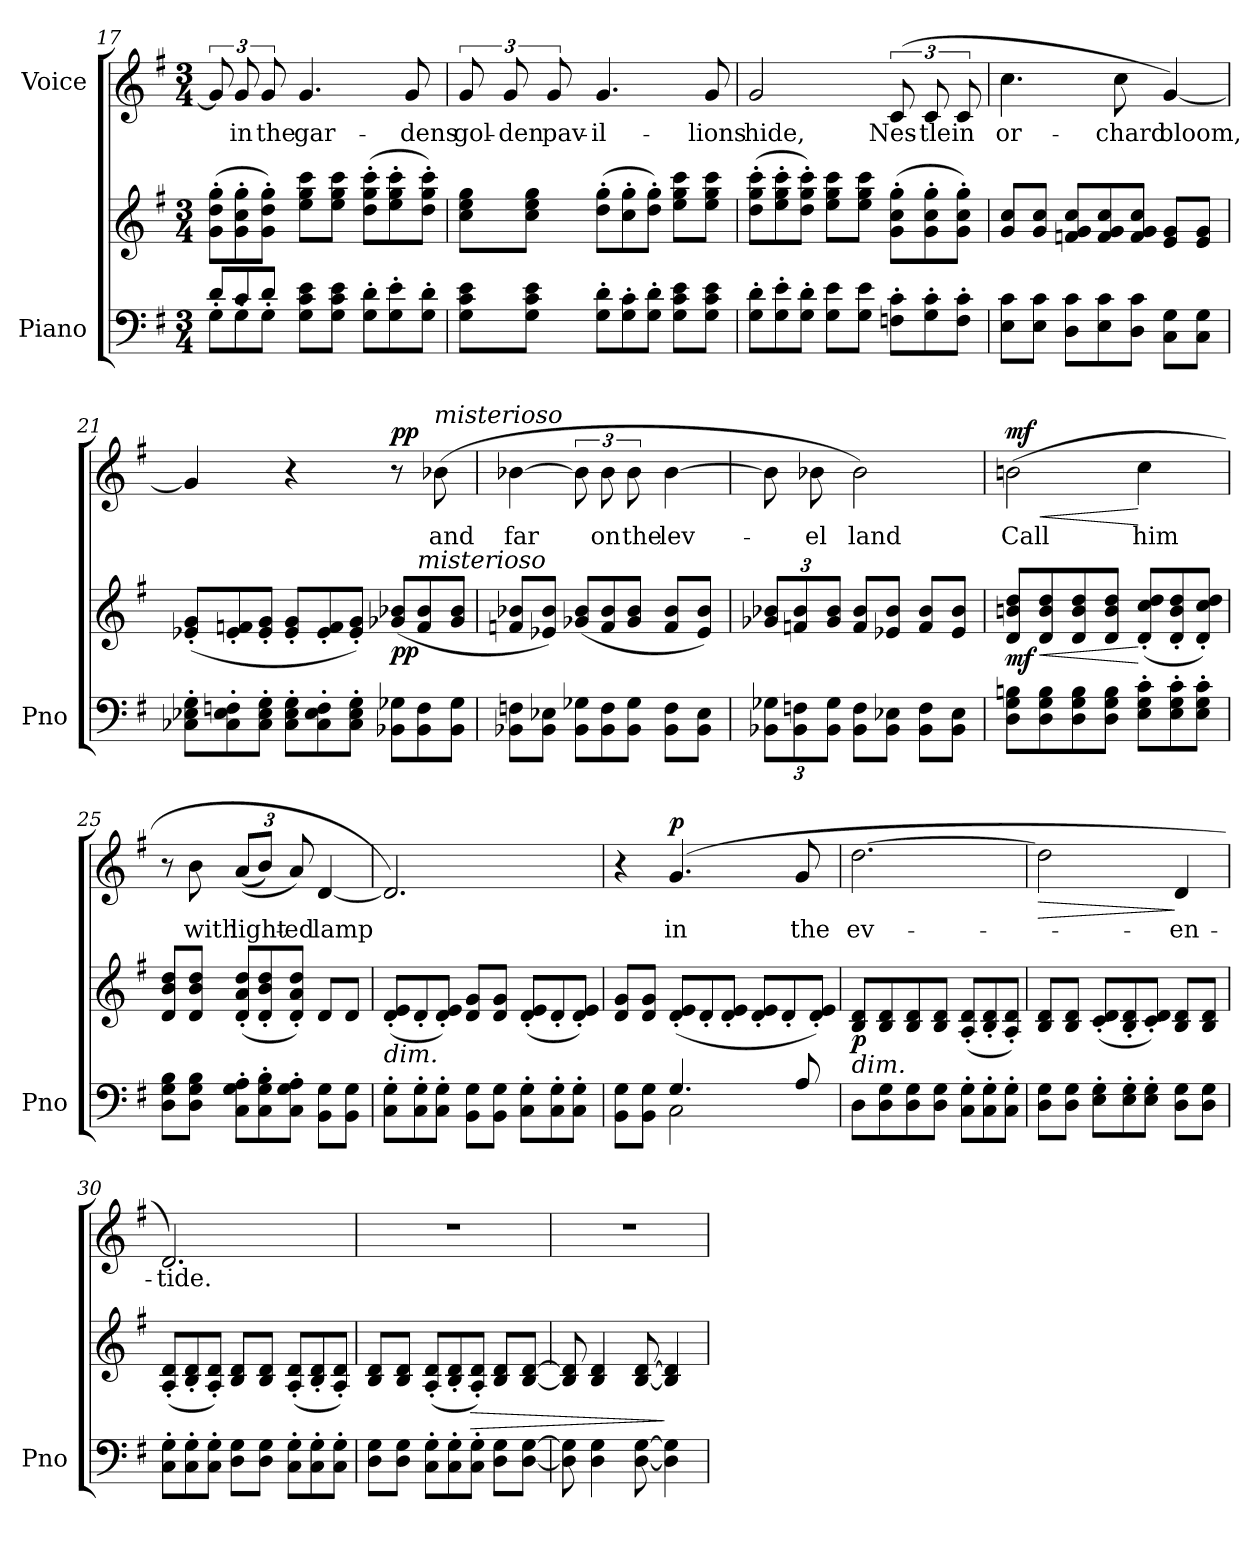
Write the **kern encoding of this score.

**kern	**kern	**dynam	**kern	**text	**dynam
*part2	*part2	*part2	*part1	*part1	*part1
*staff3	*staff2	*staff2/3	*staff1	*staff1	*staff1
*I"Piano	*	*	*I"Voice	*	*
*I'Pno	*	*	*	*	*
*clefF4	*clefG2	*	*clefG2	*	*
*k[f#]	*k[f#]	*	*k[f#]	*	*
*M3/4	*M3/4	*	*M3/4	*	*
*Xtuplet	*Xtuplet	*	*	*	*
=17	=17	=17	=17	=17	=17
*^	*	*	*	*	*
12G'\L	12d/L	(>12g\' 12dd\' 12gg\'L	.	12g/]	.	.
!	!	!	!	!	!LO:LY:b	!
12G'\	12c/	12g\' 12cc\' 12gg\'	.	12g/	in	.
!	!	!	!	!	!LO:LY:b	!
12G'\J	12d/J	12g\' 12dd\' 12gg\'J)	.	12g/	the	.
!	!	!	!	!	!LO:LY:b	!
8G\ 8c\ 8e\L	2ryy	8ee\ 8gg\ 8ccc\L	.	4.g/	gar-	.
8G\ 8c\ 8e\J	.	8ee\ 8gg\ 8ccc\J	.	.	.	.
12G\' 12d\'L	.	(>12dd\' 12gg\' 12ccc\'L	.	.	.	.
12G\' 12e\'	.	12ee\' 12gg\' 12ccc\'	.	.	.	.
!	!	!	!	!	!LO:LY:b	!
.	.	.	.	8g/	-dens	.
12G\' 12d\'J	.	12dd\' 12gg\' 12ccc\'J)	.	.	.	.
*v	*v	*	*	*	*	*
!!LO:LB:g=z
=18	=18	=18	=18	=18	=18
!	!	!	!	!LO:LY:b	!
8G\ 8c\ 8e\L	8cc\ 8ee\ 8gg\L	.	12g/	gol-	.
!	!	!	!	!LO:LY:b	!
.	.	.	12g/	-den	.
8G\ 8c\ 8e\J	8cc\ 8ee\ 8gg\J	.	.	.	.
!	!	!	!	!LO:LY:b	!
.	.	.	12g/	pav-	.
!	!	!	!	!LO:LY:b	!
12G\' 12d\'L	(>12dd\' 12gg\'L	.	4.g/	-il-	.
12G\' 12c\'	12cc\' 12gg\'	.	.	.	.
12G\' 12d\'J	12dd\' 12gg\'J)	.	.	.	.
8G\ 8c\ 8e\L	8ee\ 8gg\ 8ccc\L	.	.	.	.
!	!	!	!	!LO:LY:b	!
8G\ 8c\ 8e\J	8ee\ 8gg\ 8ccc\J	.	8g/	-lions	.
=19	=19	=19	=19	=19	=19
!	!	!	!	!LO:LY:b	!
12G\' 12d\'L	(>12dd\' 12gg\' 12ccc\'L	.	2g/	hide,	.
12G\' 12e\'	12ee\' 12gg\' 12ccc\'	.	.	.	.
12G\' 12d\'J	12dd\' 12gg\' 12ccc\'J)	.	.	.	.
8G\ 8e\L	8ee\ 8gg\ 8ccc\L	.	.	.	.
8G\ 8e\J	8ee\ 8gg\ 8ccc\J	.	.	.	.
!	!	!	!	!LO:LY:b	!
12Fn\' 12c\'L	(>12g\' 12cc\' 12gg\'L	.	(>12c/	Nes-	.
!	!	!	!	!LO:LY:b	!
12G\' 12c\'	12g\' 12cc\' 12gg\'	.	12c/	-tle	.
!	!	!	!	!LO:LY:b	!
12F\' 12c\'J	12g\' 12cc\' 12gg\'J)	.	12c/	in	.
=20	=20	=20	=20	=20	=20
!	!	!	!	!LO:LY:b	!
8E\ 8c\L	8g/ 8cc/L	.	4.cc\	or-	.
8E\ 8c\J	8g/ 8cc/J	.	.	.	.
12D\ 12c\L	12fn/ 12g/ 12cc/L	.	.	.	.
12E\ 12c\	12f/ 12g/ 12cc/	.	.	.	.
!	!	!	!	!LO:LY:b	!
.	.	.	8cc\	-chard	.
12D\ 12c\J	12f/ 12g/ 12cc/J	.	.	.	.
!	!	!	!	!LO:LY:b	!
8C\ 8G\L	8e/ 8g/L	.	[4g/)	bloom,	.
8C\ 8G\J	8e/ 8g/J	.	.	.	.
!!LO:PB:g=z
=21	=21	=21	=21	=21	=21
12C-X\' 12E-X\' 12G\'L	(>12e-X/' 12g/'L	.	4g/]	.	.
12C-\' 12E-\' 12Fn\'	12e-/' 12fn/'	.	.	.	.
12C-\' 12E-\' 12G\'J	12e-/' 12g/'J	.	.	.	.
12C-\' 12E-\' 12G\'L	12e-/' 12g/'L	.	4r	.	.
12C-\' 12E-\' 12F\'	12e-/' 12f/'	.	.	.	.
12C-\' 12E-\' 12G\'J	12e-/' 12g/'J)	.	.	.	.
!	!	!LO:DY:b	!	!	!LO:DY:b
12BB-X\ 12G-X\L	(>12g-X/ 12b-X/L	pp	8r	.	pp
!	!LO:TX:a:i:t=misterioso	!	!	!	!
12BB-\ 12F\	12f/ 12b-/	.	.	.	.
!	!	!	!LO:TX:a:i:t=misterioso	!	!
!	!	!	!	!LO:LY:b	!
.	.	.	(>8b-X\	and	.
12BB-\ 12G-\J	12g-/ 12b-/J	.	.	.	.
=22	=22	=22	=22	=22	=22
!	!	!	!	!LO:LY:b	!
8BB-X\ 8Fn\L	8fn/ 8b-X/L	.	[4b-X\	far	.
8BB-\ 8E-X\J	8e-X/ 8b-/J)	.	.	.	.
12BB-\ 12G-X\L	(<12g-X/ 12b-/L	.	12b-\]	.	.
!	!	!	!	!LO:LY:b	!
12BB-\ 12F\	12f/ 12b-/	.	12b-\	on	.
!	!	!	!	!LO:LY:b	!
12BB-\ 12G-\J	12g-/ 12b-/J	.	12b-\	the	.
!	!	!	!	!LO:LY:b	!
8BB-\ 8F\L	8f/ 8b-/L	.	[4b-\	lev-	.
8BB-\ 8E-\J	8e-/ 8b-/J)	.	.	.	.
=23	=23	=23	=23	=23	=23
*tuplet	*	*	*	*	*
*Xbrackettup	*tuplet	*	*	*	*
*	*Xbrackettup	*	*	*	*
12BB-X\ 12G-X\L	12g-X/ 12b-X/L	.	8b-\]	.	.
12BB-\ 12Fn\	12fn/ 12b-/	.	.	.	.
!	!	!	!	!LO:LY:b	!
.	.	.	8b-X\	-el	.
12BB-\ 12G-\J	12g-/ 12b-/J	.	.	.	.
!	!	!	!	!LO:LY:b	!
8BB-\ 8F\L	8f/ 8b-/L	.	2b-\)	land	.
8BB-\ 8E-X\J	8e-X/ 8b-/J	.	.	.	.
8BB-\ 8F\L	8f/ 8b-/L	.	.	.	.
8BB-\ 8E-\J	8e-/ 8b-/J	.	.	.	.
!!LO:LB:g=z
=24	=24	=24	=24	=24	=24
!	!	!LO:DY:b	!	!LO:LY:b	!LO:HP:b
!	!	!	!	!	!LO:DY:n=1:b
8D\ 8G\ 8Bn\L	8d/ 8bn/ 8dd/L	mf	(>2bn\	Call	< mf
!	!	!LO:HP:b	!	!	!
8D\ 8G\ 8B\	8d/ 8b/ 8dd/	<	.	.	.
8D\ 8G\ 8B\	8d/ 8b/ 8dd/	.	.	.	.
8D\ 8G\ 8B\J	8d/ 8b/ 8dd/J	.	.	.	.
*Xtuplet	*Xtuplet	*	*	*	*
!	!	!	!	!LO:LY:b	!
12E\' 12G\' 12c\'L	(>12d/' 12cc/' 12dd/'L	[	4cc\	him	[
12E\' 12G\' 12c\'	12d/' 12b/' 12dd/'	.	.	.	.
12E\' 12G\' 12c\'J	12d/' 12cc/' 12dd/'J)	.	.	.	.
=25	=25	=25	=25	=25	=25
8D\ 8G\ 8B\L	8d/ 8b/ 8dd/L	.	8r	.	.
!	!	!	!	!LO:LY:b	!
8D\ 8G\ 8B\J	8d/ 8b/ 8dd/J	.	8b\	with	.
*	*	*	*Xbrackettup	*	*
!	!	!	!	!LO:LY:b	!
12C\' 12G\' 12A\'L	(>12d/' 12a/' 12dd/'L	.	(<(>12a/L	light-	.
12C\' 12G\' 12B\'	12d/' 12b/' 12dd/'	.	12b/J)	.	.
!	!	!	!	!LO:LY:b	!
12C\' 12G\' 12A\'J	12d/' 12a/' 12dd/'J)	.	12a/)	-ed	.
!	!	!	!	!LO:LY:b	!
8BB\ 8G\L	8d/L	.	[4d/	lamp	.
8BB\ 8G\J	8d/J	.	.	.	.
=26	=26	=26	=26	=26	=26
!	!LO:TX:b:i:t=dim.	!	!	!	!
12C\' 12G\'L	(>12d/' 12e/'L	.	2.d/])	.	.
12C\' 12G\'	12d'/	.	.	.	.
12C\' 12G\'J	12d/' 12e/'J)	.	.	.	.
8BB\ 8G\L	8d/ 8g/L	.	.	.	.
8BB\ 8G\J	8d/ 8g/J	.	.	.	.
12C\' 12G\'L	(>12d/' 12e/'L	.	.	.	.
12C\' 12G\'	12d'/	.	.	.	.
12C\' 12G\'J	12d/' 12e/'J)	.	.	.	.
!!LO:LB:g=z
=27	=27	=27	=27	=27	=27
*^	*	*	*	*	*
8BB\ 8G\L	4ryy	8d/ 8g/L	.	4r	.	.
8BB\ 8G\J	.	8d/ 8g/J	.	.	.	.
!	!	!	!	!	!LO:LY:b	!LO:DY:b
4.G/	2C\	(>12d/' 12e/'L	.	(>4.g/	in	p
.	.	12d'/	.	.	.	.
.	.	12d/' 12e/'J	.	.	.	.
.	.	12d/' 12e/'L	.	.	.	.
.	.	12d'/	.	.	.	.
!	!	!	!	!	!LO:LY:b	!
8A/	.	.	.	8g/	the	.
.	.	12d/' 12e/'J)	.	.	.	.
*v	*v	*	*	*	*	*
=28	=28	=28	=28	=28	=28
!	!LO:TX:b:i:t=dim.	!	!	!	!
!	!	!LO:DY:b	!	!LO:LY:b	!
8D\L	8B/ 8d/L	p	[2.dd\	ev-	.
8D\ 8G\	8B/ 8d/	.	.	.	.
8D\ 8G\	8B/ 8d/	.	.	.	.
8D\ 8G\J	8B/ 8d/J	.	.	.	.
12C\' 12G\'L	(>12A/' 12d/'L	.	.	.	.
12C\' 12G\'	12B/' 12d/'	.	.	.	.
12C\' 12G\'J	12A/' 12d/'J)	.	.	.	.
=29	=29	=29	=29	=29	=29
!	!	!	!	!	!LO:HP:b
8D\ 8G\L	8B/ 8d/L	.	2dd\]	.	>
8D\ 8G\J	8B/ 8d/J	.	.	.	.
12E\' 12G\'L	(>12c/' 12d/'L	.	.	.	.
12E\' 12G\'	12B/' 12d/'	.	.	.	.
12E\' 12G\'J	12c/' 12d/'J)	.	.	.	.
!	!	!	!	!LO:LY:b	!
8D\ 8G\L	8B/ 8d/L	.	4d/	-en-	]
8D\ 8G\J	8B/ 8d/J	.	.	.	.
!!LO:LB:g=z
=30	=30	=30	=30	=30	=30
!	!	!	!	!LO:LY:b	!
12C\' 12G\'L	(>12A/' 12d/'L	.	2.d/)	-tide.	.
12C\' 12G\'	12B/' 12d/'	.	.	.	.
12C\' 12G\'J	12A/' 12d/'J)	.	.	.	.
8D\ 8G\L	8B/ 8d/L	.	.	.	.
8D\ 8G\J	8B/ 8d/J	.	.	.	.
12C\' 12G\'L	(>12A/' 12d/'L	.	.	.	.
12C\' 12G\'	12B/' 12d/'	.	.	.	.
12C\' 12G\'J	12A/' 12d/'J)	.	.	.	.
=31	=31	=31	=31	=31	=31
8D\ 8G\L	8B/ 8d/L	.	2.r	.	.
8D\ 8G\J	8B/ 8d/J	.	.	.	.
12C\' 12G\'L	(>12A/' 12d/'L	.	.	.	.
12C\' 12G\'	12B/' 12d/'	.	.	.	.
!	!	!LO:HP:b	!	!	!
12C\' 12G\'J	12A/' 12d/'J)	>	.	.	.
8D\ 8G\L	8B/ 8d/L	.	.	.	.
[8D\ [8G\J	[8B/ [8d/J	.	.	.	.
=32	=32	=32	=32	=32	=32
8D\] 8G\]	8B/] 8d/]	.	2.r	.	.
4D\ 4G\	4B/ 4d/	.	.	.	.
[8D\ [8G\	[8B/ [8d/	.	.	.	.
4D\] 4G\]	4B/] 4d/]	]	.	.	.
=	=	=	=	=	=
*-	*-	*-	*-	*-	*-
